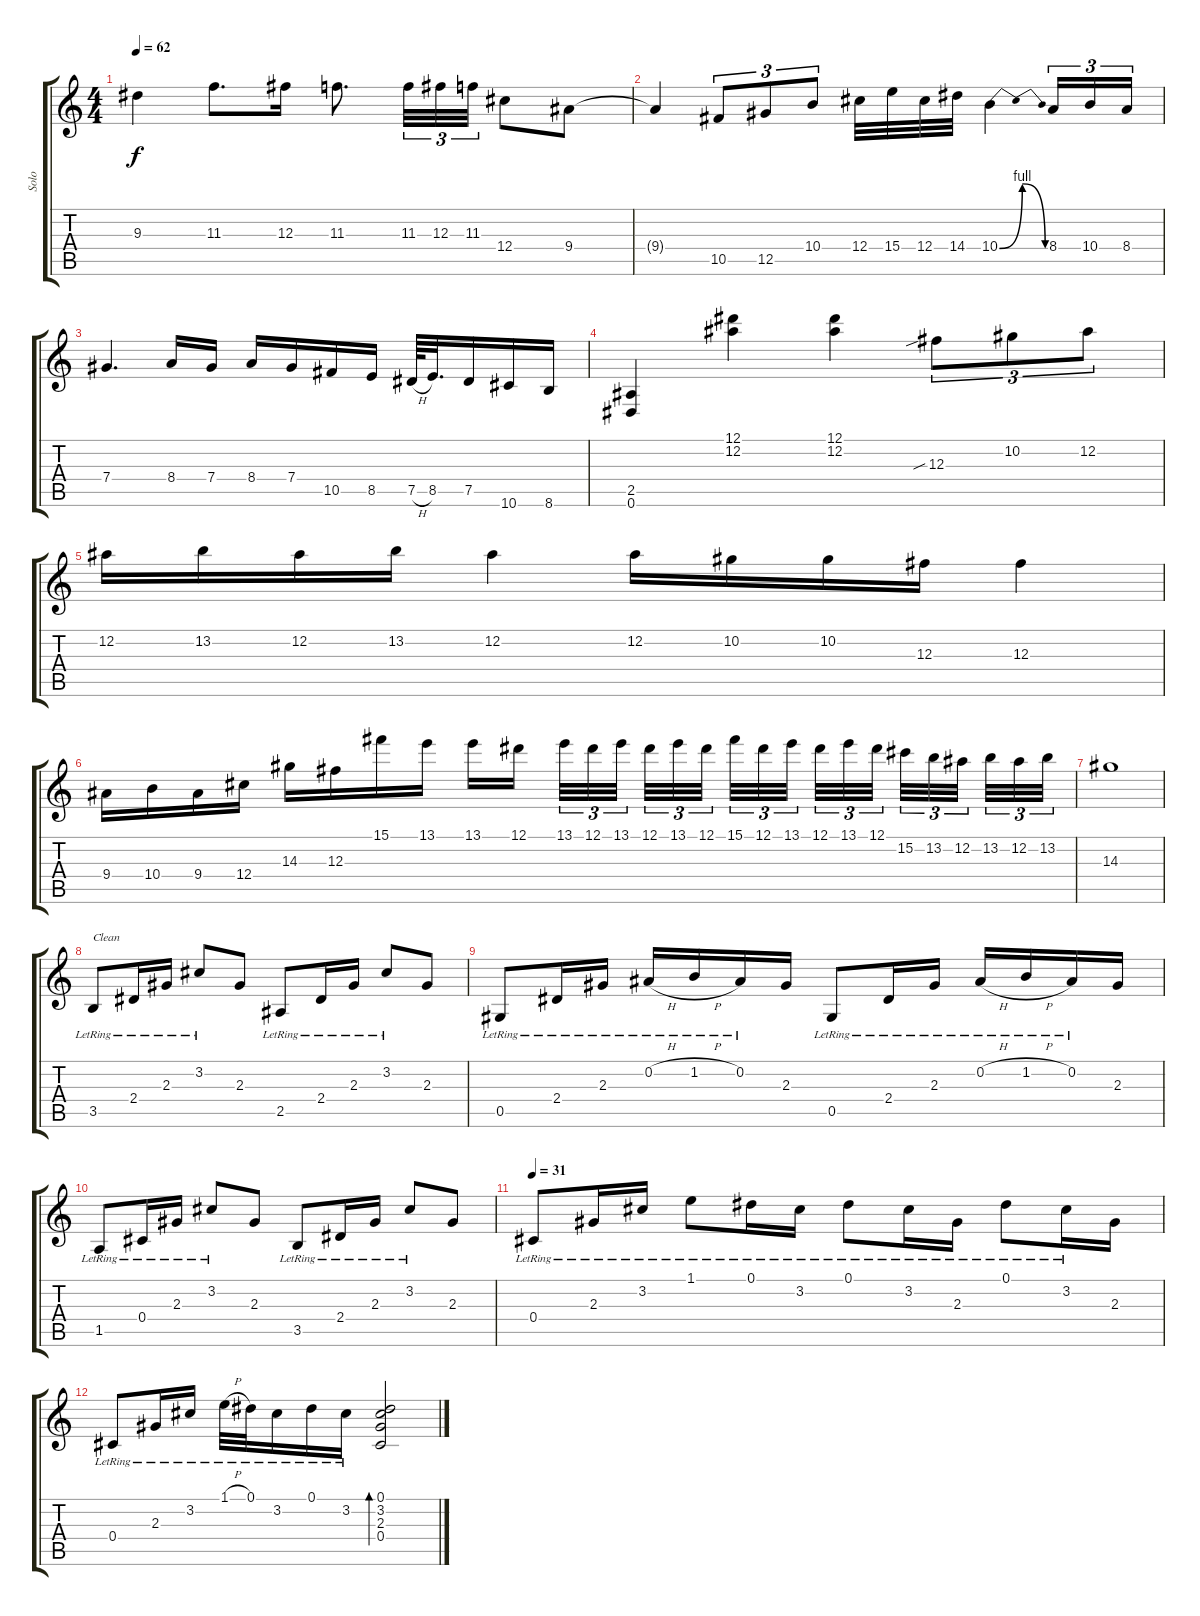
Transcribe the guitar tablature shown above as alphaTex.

\track ("Solo" "Solo") {instrument acousticguitarsteel}
\staff {score tabs}
\tuning (Eb4 Bb3 Gb3 Db3 Ab2 Eb2) {hide}
\ts (4 4)
\tempo 62
\clef g2
\ks c
9.3{t}.4{dy f} 11.3.8{d} 12.3.16 11.3.8{d} 11.3.32{tu (3 2)} 12.3.32{tu (3 2)} 11.3.32{tu (3 2)} 12.4.8 9.4.8 |
9.4{t}.4 10.5.8{tu (3 2)} 12.5.8{tu (3 2)} 10.4.8{tu (3 2)} 12.4.32 15.4.32 12.4.32 14.4.32 10.4{be (bendrelease 0 0 10 4 45 4 60 0)}.4 8.4.16{tu (3 2)} 10.4.16{tu (3 2)} 8.4.16{tu (3 2)} |
7.4.4{d} 8.4.16 7.4.16 8.4.16 7.4.16 10.5.16 8.5.16 7.5{h}.64 8.5.32{d} 7.5.16 10.6.16 8.6.16 |
(2.5 0.6).4 (12.1 12.2).4 (12.1 12.2).4 12.3{sib}.8{tu (3 2)} 10.2.8{tu (3 2)} 12.2.8{tu (3 2)} |
12.2.16 13.2.16 12.2.16 13.2.16 12.2.4 12.2.16 10.2.16 10.2.16 12.3.16 12.3.4 |
9.4.16 10.4.16 9.4.16 12.4.16 14.3.16 12.3.16 15.1.16 13.1.16 13.1.16 12.1.16{beam splitsecondary} 13.1.32{tu (3 2)} 12.1.32{tu (3 2)} 13.1.32{tu (3 2) beam splitsecondary} 12.1.32{tu (3 2)} 13.1.32{tu (3 2)} 12.1.32{tu (3 2)} 15.1.32{tu (3 2)} 12.1.32{tu (3 2)} 13.1.32{tu (3 2) beam splitsecondary} 12.1.32{tu (3 2)} 13.1.32{tu (3 2)} 12.1.32{tu (3 2) beam splitsecondary} 15.2.32{tu (3 2)} 13.2.32{tu (3 2)} 12.2.32{tu (3 2) beam splitsecondary} 13.2.32{tu (3 2)} 12.2.32{tu (3 2)} 13.2.32{tu (3 2)} |
14.3.1{volume 8} |
3.5{lr}.8{txt "Clean" volume 16 instrument acousticguitarsteel} 2.4{lr}.16 2.3{lr}.16 3.2{lr}.8 2.3.8 2.5{lr}.8 2.4{lr}.16 2.3{lr}.16 3.2{lr}.8 2.3.8 |
0.5{lr}.8 2.4{lr}.16 2.3{lr}.16 0.2{h lr}.16 1.2{h lr}.16 0.2{lr}.16 2.3.16 0.5{lr}.8 2.4{lr}.16 2.3{lr}.16 0.2{h lr}.16 1.2{h lr}.16 0.2{lr}.16 2.3.16 |
1.5{lr}.8 0.4{lr}.16 2.3{lr}.16 3.2{lr}.8 2.3.8 3.5{lr}.8 2.4{lr}.16 2.3{lr}.16 3.2{lr}.8 2.3.8 |
\tempo 31
0.4{lr}.8 2.3{lr}.16 3.2{lr}.16 1.1{lr}.8 0.1{lr}.16 3.2{lr}.16 0.1{lr}.8 3.2{lr}.16 2.3{lr}.16 0.1{lr}.8 3.2{lr}.16 2.3.16 |
0.4{lr}.8 2.3{lr}.16 3.2{lr}.16 1.1{h lr}.32 0.1{lr}.32 3.2{lr}.16 0.1{lr}.16 3.2{lr}.16 (0.1 3.2 2.3 0.4).2{bd 240}
